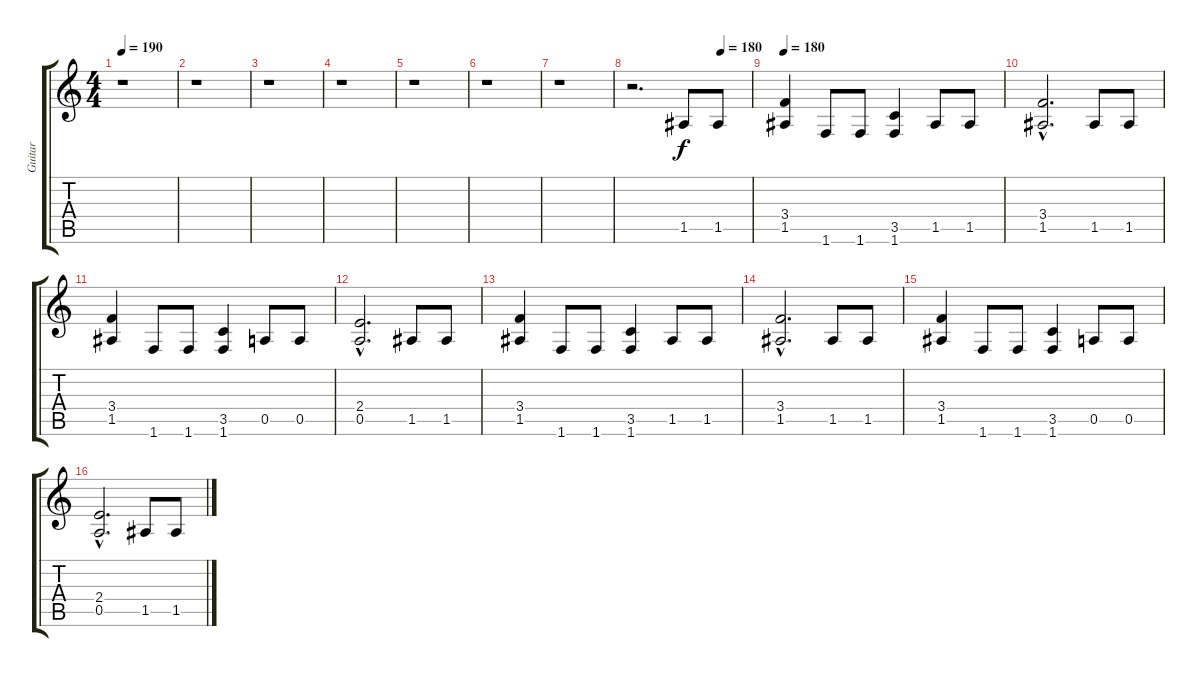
\track ("Guitar" "Guitar") {instrument distortionguitar}
\staff {score tabs}
\tuning (E4 B3 G3 D3 A2 E2) {hide}
\ts (4 4)
\tempo 190
\clef g2
\ks c
r.1{dy f} |
r.1 |
r.1 |
r.1 |
r.1 |
r.1 |
r.1 |
\tempo (180 0.75)
r.2{d} 1.5.8 1.5.8 |
\tempo 180
(3.4 1.5).4 1.6.8 1.6.8 (3.5 1.6).4 1.5.8 1.5.8 |
(3.4{hac} 1.5{hac}).2{d} 1.5.8 1.5.8 |
(3.4 1.5).4 1.6.8 1.6.8 (3.5 1.6).4 0.5.8 0.5.8 |
(2.4{hac} 0.5{hac}).2{d} 1.5.8 1.5.8 |
(3.4 1.5).4 1.6.8 1.6.8 (3.5 1.6).4 1.5.8 1.5.8 |
(3.4{hac} 1.5{hac}).2{d} 1.5.8 1.5.8 |
(3.4 1.5).4 1.6.8 1.6.8 (3.5 1.6).4 0.5.8 0.5.8 |
(2.4{hac} 0.5{hac}).2{d} 1.5.8 1.5.8
